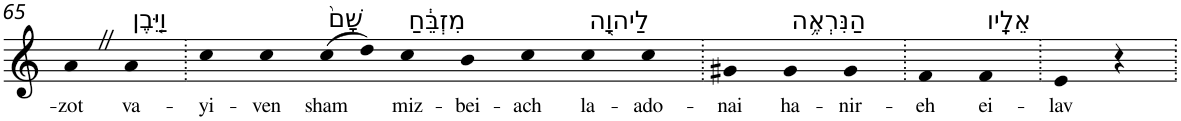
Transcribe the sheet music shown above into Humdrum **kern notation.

**kern	**text
*part1	*part1
*staff1	*staff1
*I"Piano	*
*I'Pno	*
!!LO:PB:g=z
*clefG2	*
*k[]	*
=65	=65
!	!LO:LY:b
4aZ	-zot
!LO:TX:a:t=וַיִּ֤בֶן	!
!	!LO:LY:b
4a	va-
=66.	=66.
!	!LO:LY:b
4cc	-yi-
!	!LO:LY:b
4cc	-ven
!LO:TX:a:t=שָׁם֙	!
!	!LO:LY:b
(>8cc	sham
8dd)	.
!LO:TX:a:t=מִזְבֵּ֔חַ	!
!	!LO:LY:b
4cc	miz-
!	!LO:LY:b
4b	-bei-
!	!LO:LY:b
4cc	-ach
!LO:TX:a:t=לַיהוָ֖ה	!
!	!LO:LY:b
4cc	la-
!	!LO:LY:b
4cc	-ado-
=67.	=67.
!	!LO:LY:b
4g#X	-nai
!LO:TX:a:t=הַנִּרְאֶ֥ה	!
!	!LO:LY:b
4g#	ha-
!	!LO:LY:b
4g#	-nir-
=68.	=68.
!	!LO:LY:b
4f	-eh
!LO:TX:a:t=אֵלָֽיו	!
!	!LO:LY:b
4f	ei-
=69.	=69.
!	!LO:LY:b
4e	-lav
4r	.
=.	=.
*-	*-
